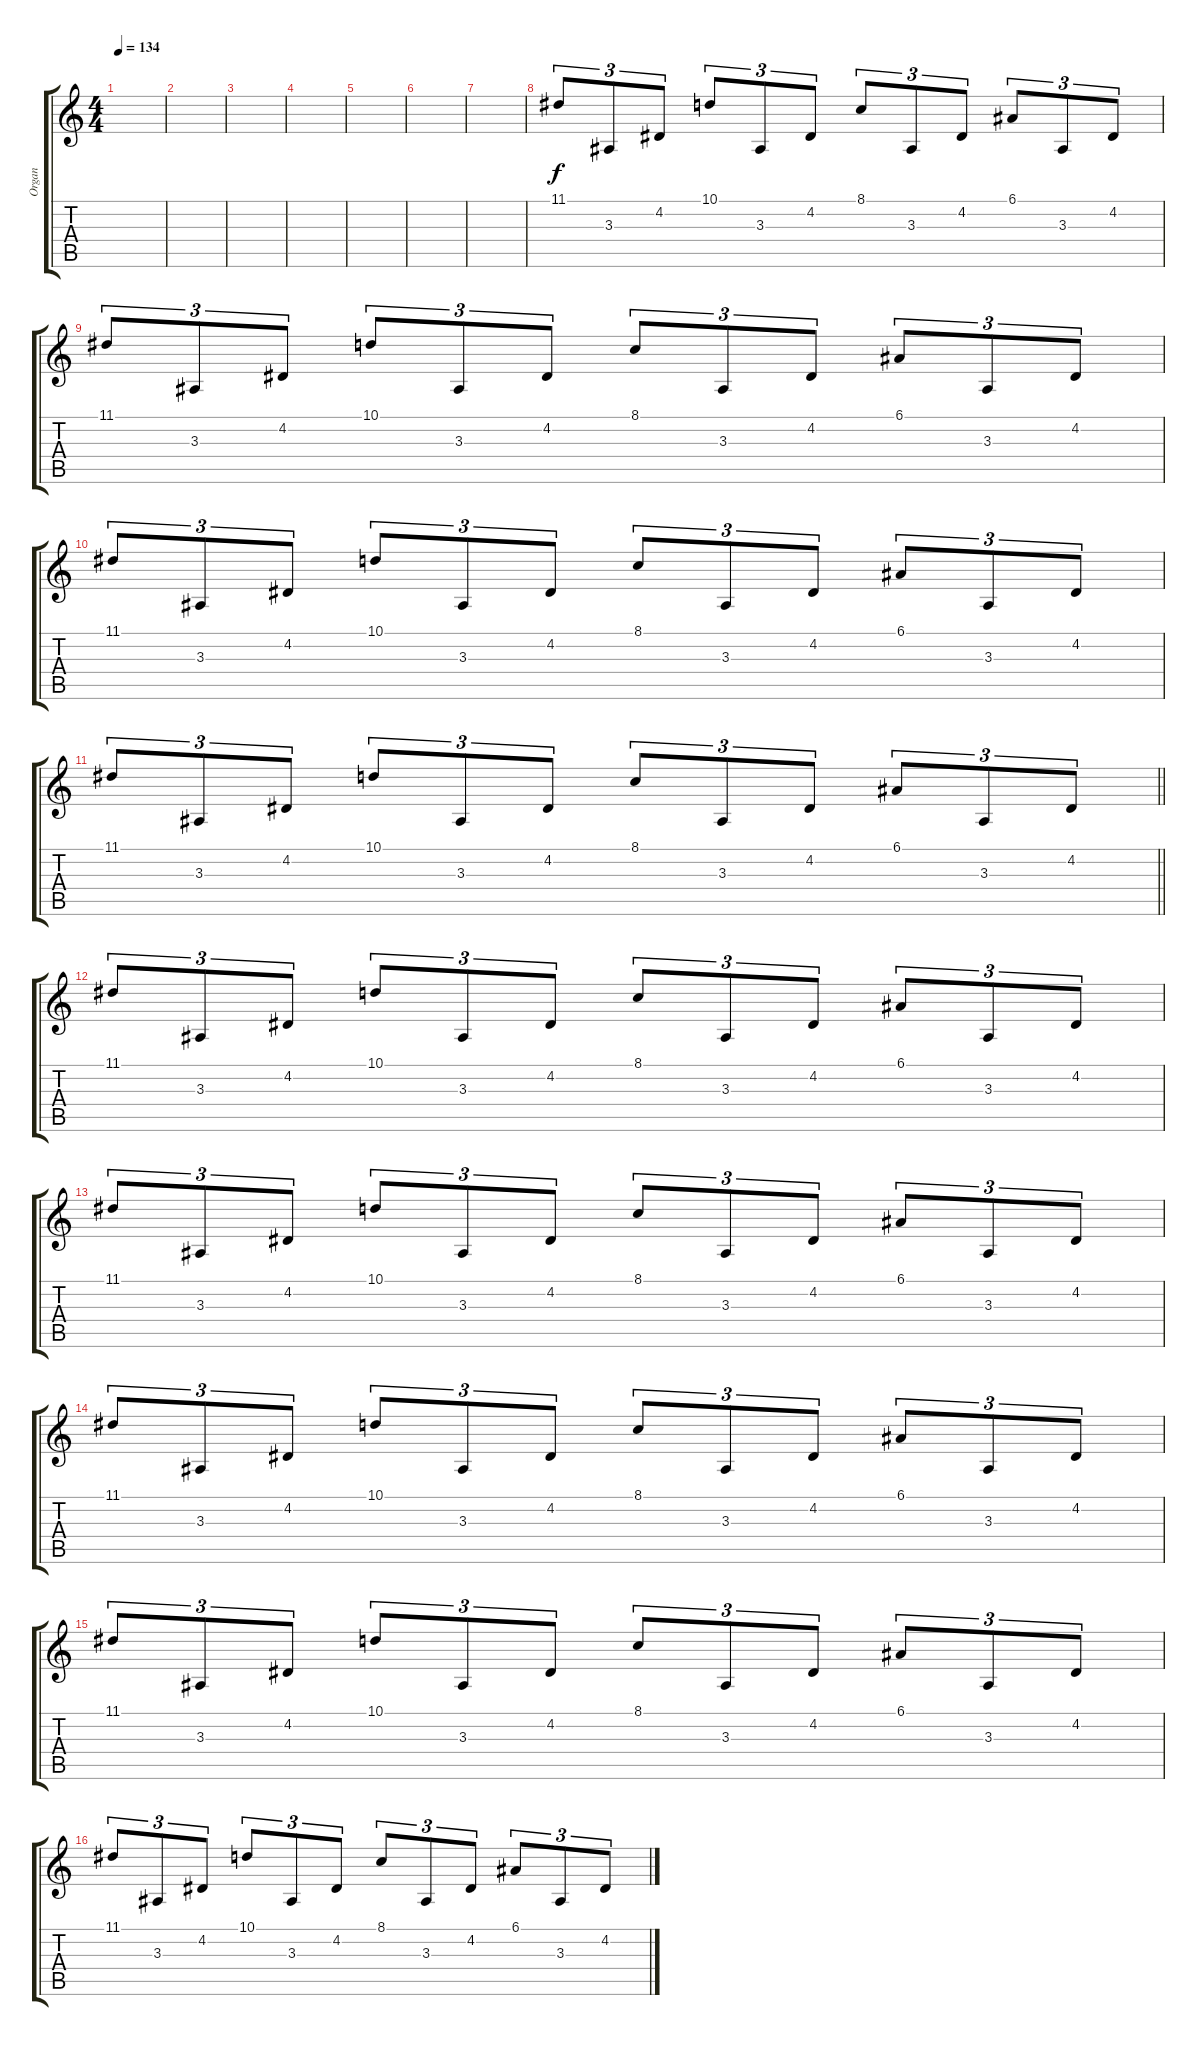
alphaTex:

\track ("Organ" "Organ") {instrument drawbarorgan}
\staff {score tabs}
\tuning (E4 B3 G3 D3 A2 E2) {hide}
\ts (4 4)
\tempo 134
\clef g2
\ks c
|
|
|
|
|
|
|
11.1.8{tu (3 2) volume 9} 3.3.8{tu (3 2)} 4.2.8{tu (3 2)} 10.1.8{tu (3 2)} 3.3.8{tu (3 2)} 4.2.8{tu (3 2)} 8.1.8{tu (3 2)} 3.3.8{tu (3 2)} 4.2.8{tu (3 2)} 6.1.8{tu (3 2)} 3.3.8{tu (3 2)} 4.2.8{tu (3 2)} |
11.1.8{tu (3 2)} 3.3.8{tu (3 2)} 4.2.8{tu (3 2)} 10.1.8{tu (3 2)} 3.3.8{tu (3 2)} 4.2.8{tu (3 2)} 8.1.8{tu (3 2)} 3.3.8{tu (3 2)} 4.2.8{tu (3 2)} 6.1.8{tu (3 2)} 3.3.8{tu (3 2)} 4.2.8{tu (3 2)} |
11.1.8{tu (3 2)} 3.3.8{tu (3 2)} 4.2.8{tu (3 2)} 10.1.8{tu (3 2)} 3.3.8{tu (3 2)} 4.2.8{tu (3 2)} 8.1.8{tu (3 2)} 3.3.8{tu (3 2)} 4.2.8{tu (3 2)} 6.1.8{tu (3 2)} 3.3.8{tu (3 2)} 4.2.8{tu (3 2)} |
\barLineRight lightlight
11.1.8{tu (3 2)} 3.3.8{tu (3 2)} 4.2.8{tu (3 2)} 10.1.8{tu (3 2)} 3.3.8{tu (3 2)} 4.2.8{tu (3 2)} 8.1.8{tu (3 2)} 3.3.8{tu (3 2)} 4.2.8{tu (3 2)} 6.1.8{tu (3 2)} 3.3.8{tu (3 2)} 4.2.8{tu (3 2)} |
11.1.8{tu (3 2) volume 6} 3.3.8{tu (3 2)} 4.2.8{tu (3 2)} 10.1.8{tu (3 2)} 3.3.8{tu (3 2)} 4.2.8{tu (3 2)} 8.1.8{tu (3 2)} 3.3.8{tu (3 2)} 4.2.8{tu (3 2)} 6.1.8{tu (3 2)} 3.3.8{tu (3 2)} 4.2.8{tu (3 2)} |
11.1.8{tu (3 2)} 3.3.8{tu (3 2)} 4.2.8{tu (3 2)} 10.1.8{tu (3 2)} 3.3.8{tu (3 2)} 4.2.8{tu (3 2)} 8.1.8{tu (3 2)} 3.3.8{tu (3 2)} 4.2.8{tu (3 2)} 6.1.8{tu (3 2)} 3.3.8{tu (3 2)} 4.2.8{tu (3 2)} |
11.1.8{tu (3 2)} 3.3.8{tu (3 2)} 4.2.8{tu (3 2)} 10.1.8{tu (3 2)} 3.3.8{tu (3 2)} 4.2.8{tu (3 2)} 8.1.8{tu (3 2)} 3.3.8{tu (3 2)} 4.2.8{tu (3 2)} 6.1.8{tu (3 2)} 3.3.8{tu (3 2)} 4.2.8{tu (3 2)} |
11.1.8{tu (3 2)} 3.3.8{tu (3 2)} 4.2.8{tu (3 2)} 10.1.8{tu (3 2)} 3.3.8{tu (3 2)} 4.2.8{tu (3 2)} 8.1.8{tu (3 2)} 3.3.8{tu (3 2)} 4.2.8{tu (3 2)} 6.1.8{tu (3 2)} 3.3.8{tu (3 2)} 4.2.8{tu (3 2)} |
11.1.8{tu (3 2)} 3.3.8{tu (3 2)} 4.2.8{tu (3 2)} 10.1.8{tu (3 2)} 3.3.8{tu (3 2)} 4.2.8{tu (3 2)} 8.1.8{tu (3 2)} 3.3.8{tu (3 2)} 4.2.8{tu (3 2)} 6.1.8{tu (3 2)} 3.3.8{tu (3 2)} 4.2.8{tu (3 2)}
